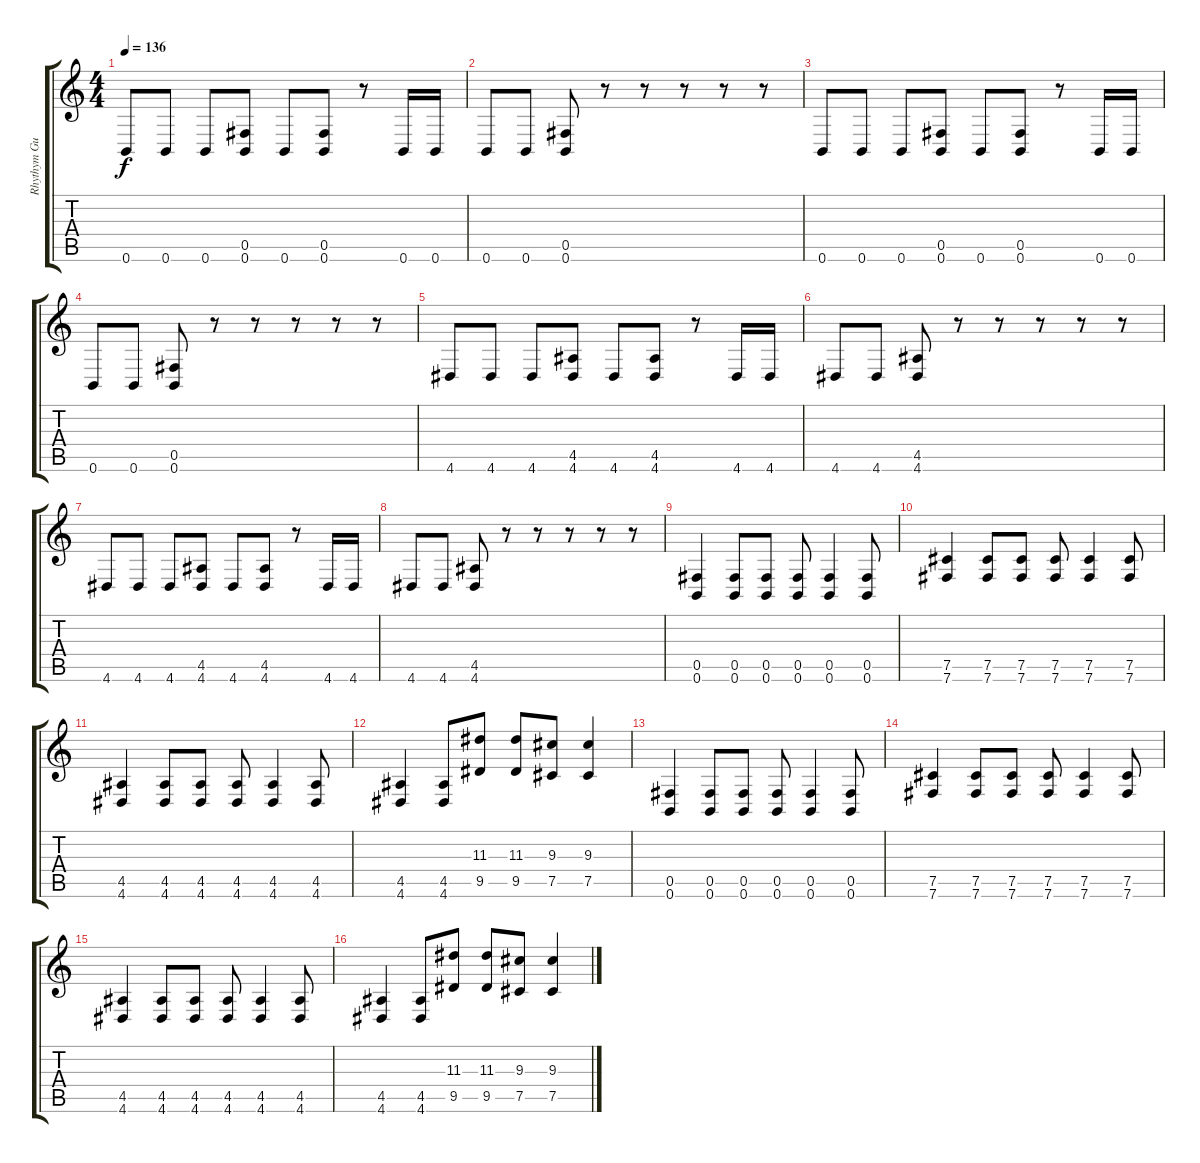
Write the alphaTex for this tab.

\track ("Rhythym Guitar Right" "Rhythym Gu") {instrument distortionguitar}
\staff {score tabs}
\tuning (Db4 Ab3 E3 B2 Gb2 B1) {hide}
\ts (4 4)
\tempo 136
\clef g2
\ks c
0.6.8{dy f} 0.6.8 0.6.8 (0.5 0.6).8 0.6.8 (0.5 0.6).8 r.8 0.6.16 0.6.16 |
0.6.8 0.6.8 (0.5 0.6).8 r.8 r.8 r.8 r.8 r.8 |
0.6.8 0.6.8 0.6.8 (0.5 0.6).8 0.6.8 (0.5 0.6).8 r.8 0.6.16 0.6.16 |
0.6.8 0.6.8 (0.5 0.6).8 r.8 r.8 r.8 r.8 r.8 |
4.6.8 4.6.8 4.6.8 (4.5 4.6).8 4.6.8 (4.5 4.6).8 r.8 4.6.16 4.6.16 |
4.6.8 4.6.8 (4.5 4.6).8 r.8 r.8 r.8 r.8 r.8 |
4.6.8 4.6.8 4.6.8 (4.5 4.6).8 4.6.8 (4.5 4.6).8 r.8 4.6.16 4.6.16 |
4.6.8 4.6.8 (4.5 4.6).8 r.8 r.8 r.8 r.8 r.8 |
(0.5 0.6).4 (0.5 0.6).8 (0.5 0.6).8 (0.5 0.6).8 (0.5 0.6).4 (0.5 0.6).8 |
(7.5 7.6).4 (7.5 7.6).8 (7.5 7.6).8 (7.5 7.6).8 (7.5 7.6).4 (7.5 7.6).8 |
(4.5 4.6).4 (4.5 4.6).8 (4.5 4.6).8 (4.5 4.6).8 (4.5 4.6).4 (4.5 4.6).8 |
(4.5 4.6).4 (4.5 4.6).8 (11.3 9.5).8 (11.3 9.5).8 (9.3 7.5).8 (9.3 7.5).4 |
(0.5 0.6).4 (0.5 0.6).8 (0.5 0.6).8 (0.5 0.6).8 (0.5 0.6).4 (0.5 0.6).8 |
(7.5 7.6).4 (7.5 7.6).8 (7.5 7.6).8 (7.5 7.6).8 (7.5 7.6).4 (7.5 7.6).8 |
(4.5 4.6).4 (4.5 4.6).8 (4.5 4.6).8 (4.5 4.6).8 (4.5 4.6).4 (4.5 4.6).8 |
(4.5 4.6).4 (4.5 4.6).8 (11.3 9.5).8 (11.3 9.5).8 (9.3 7.5).8 (9.3 7.5).4
